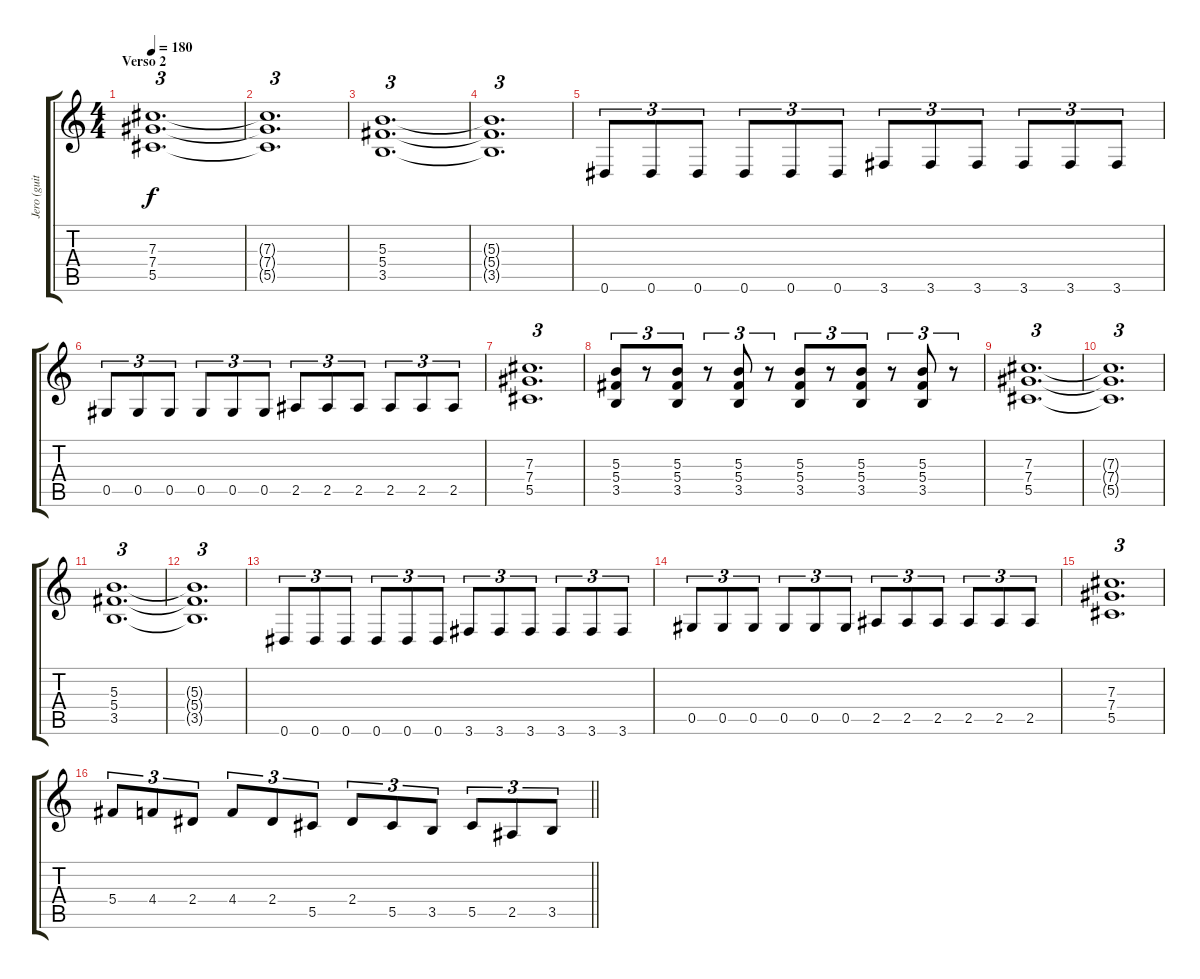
\track ("Jero (guitarra)" "Jero (guit") {instrument distortionguitar}
\staff {score tabs}
\tuning (Eb4 Bb3 Gb3 Db3 Ab2 Eb2) {hide}
\ts (4 4)
\section ("" "Verso 2")
\tempo 180
\clef g2
\ks c
(7.3 7.4 5.5).1{d tu (3 2) dy f} |
(7.3{t} 7.4{t} 5.5{t}).1{d tu (3 2)} |
(5.3 5.4 3.5).1{d tu (3 2)} |
(5.3{t} 5.4{t} 3.5{t}).1{d tu (3 2)} |
0.6.8{tu (3 2)} 0.6.8{tu (3 2)} 0.6.8{tu (3 2)} 0.6.8{tu (3 2)} 0.6.8{tu (3 2)} 0.6.8{tu (3 2)} 3.6.8{tu (3 2)} 3.6.8{tu (3 2)} 3.6.8{tu (3 2)} 3.6.8{tu (3 2)} 3.6.8{tu (3 2)} 3.6.8{tu (3 2)} |
0.5.8{tu (3 2)} 0.5.8{tu (3 2)} 0.5.8{tu (3 2)} 0.5.8{tu (3 2)} 0.5.8{tu (3 2)} 0.5.8{tu (3 2)} 2.5.8{tu (3 2)} 2.5.8{tu (3 2)} 2.5.8{tu (3 2)} 2.5.8{tu (3 2)} 2.5.8{tu (3 2)} 2.5.8{tu (3 2)} |
(7.3 7.4 5.5).1{d tu (3 2)} |
(5.3 5.4 3.5).8{tu (3 2)} r.8{tu (3 2)} (5.3 5.4 3.5).8{tu (3 2)} r.8{tu (3 2)} (5.3 5.4 3.5).8{tu (3 2)} r.8{tu (3 2)} (5.3 5.4 3.5).8{tu (3 2)} r.8{tu (3 2)} (5.3 5.4 3.5).8{tu (3 2)} r.8{tu (3 2)} (5.3 5.4 3.5).8{tu (3 2)} r.8{tu (3 2)} |
(7.3 7.4 5.5).1{d tu (3 2)} |
(7.3{t} 7.4{t} 5.5{t}).1{d tu (3 2)} |
(5.3 5.4 3.5).1{d tu (3 2)} |
(5.3{t} 5.4{t} 3.5{t}).1{d tu (3 2)} |
0.6.8{tu (3 2)} 0.6.8{tu (3 2)} 0.6.8{tu (3 2)} 0.6.8{tu (3 2)} 0.6.8{tu (3 2)} 0.6.8{tu (3 2)} 3.6.8{tu (3 2)} 3.6.8{tu (3 2)} 3.6.8{tu (3 2)} 3.6.8{tu (3 2)} 3.6.8{tu (3 2)} 3.6.8{tu (3 2)} |
0.5.8{tu (3 2)} 0.5.8{tu (3 2)} 0.5.8{tu (3 2)} 0.5.8{tu (3 2)} 0.5.8{tu (3 2)} 0.5.8{tu (3 2)} 2.5.8{tu (3 2)} 2.5.8{tu (3 2)} 2.5.8{tu (3 2)} 2.5.8{tu (3 2)} 2.5.8{tu (3 2)} 2.5.8{tu (3 2)} |
(7.3 7.4 5.5).1{d tu (3 2)} |
\barLineRight lightlight
5.4.8{tu (3 2)} 4.4.8{tu (3 2)} 2.4.8{tu (3 2)} 4.4.8{tu (3 2)} 2.4.8{tu (3 2)} 5.5.8{tu (3 2)} 2.4.8{tu (3 2)} 5.5.8{tu (3 2)} 3.5.8{tu (3 2)} 5.5.8{tu (3 2)} 2.5.8{tu (3 2)} 3.5.8{tu (3 2)}
